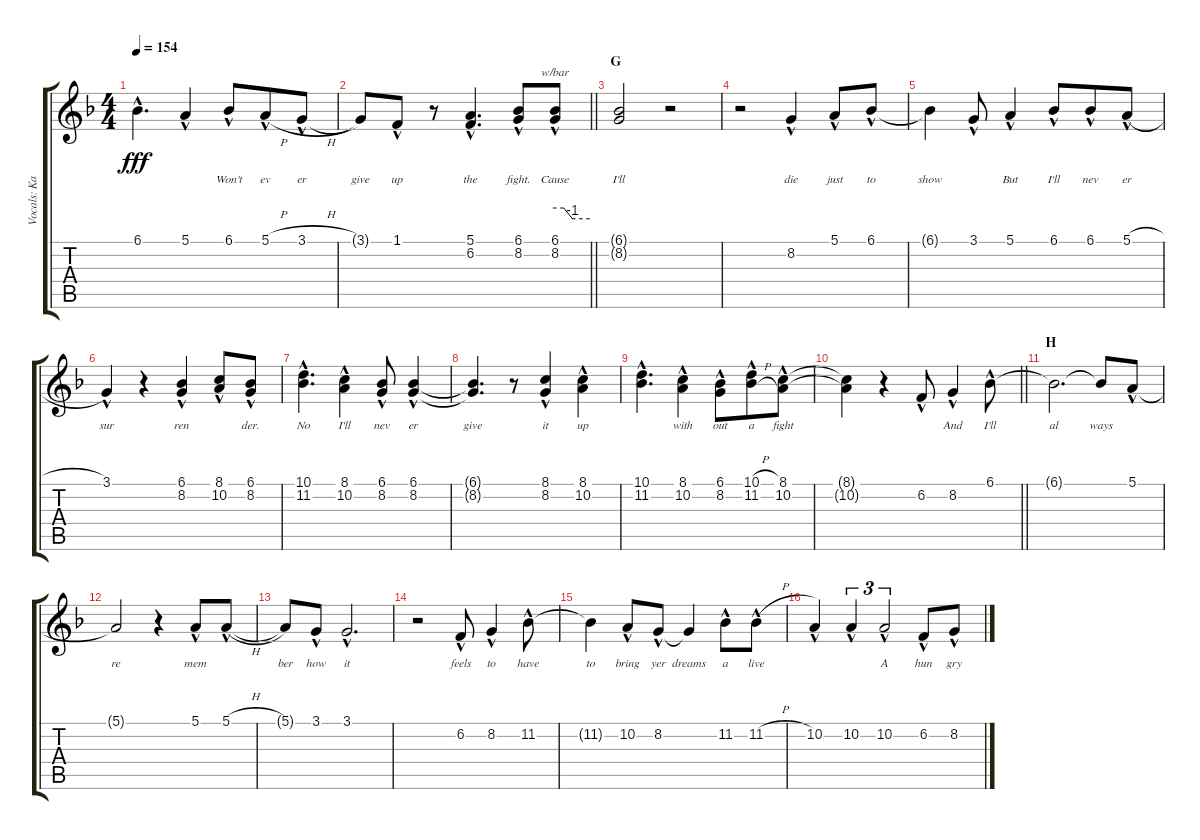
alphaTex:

\track ("Vocals: Kal" "Vocals: Ka") {instrument lead2sawtooth}
\staff {score tabs}
\tuning (E4 B3 G3 D3 A2 E2) {hide}
\ts (4 4)
\tempo 154
\clef g2
\ks f
6.1{hac}.4{d lyrics (0 "") lyrics (1 "") lyrics (2 "") lyrics (3 "") lyrics (4 "") dy fff} 5.1{hac}.4{lyrics (0 "") lyrics (1 "") lyrics (2 "") lyrics (3 "") lyrics (4 "")} 6.1{hac}.8{lyrics (0 "Won't") lyrics (1 "") lyrics (2 "") lyrics (3 "") lyrics (4 "") beam merge} 5.1{h hac}.8{lyrics (0 "ev") lyrics (1 "") lyrics (2 "") lyrics (3 "") lyrics (4 "")} 3.1{h hac}.8{lyrics (0 "er") lyrics (1 "") lyrics (2 "") lyrics (3 "") lyrics (4 "")} |
\barLineRight lightlight
3.1{t}.8{lyrics (0 "give") lyrics (1 "") lyrics (2 "") lyrics (3 "") lyrics (4 "")} 1.1{hac}.8{lyrics (0 "up") lyrics (1 "") lyrics (2 "") lyrics (3 "") lyrics (4 "")} r.8 (5.1{hac} 6.2{hac}).4{d lyrics (0 "the") lyrics (1 "") lyrics (2 "") lyrics (3 "") lyrics (4 "")} (6.1{hac} 8.2{hac}).8{lyrics (0 "fight.") lyrics (1 "") lyrics (2 "") lyrics (3 "") lyrics (4 "")} (6.1{hac} 8.2{hac}).8{tbe (custom default 0 0 15 0 30 -4 60 -4) lyrics (0 "Cause") lyrics (1 "") lyrics (2 "") lyrics (3 "") lyrics (4 "")} |
\section ("" "G")
(6.1{t} 8.2{t}).2{lyrics (0 "I'll") lyrics (1 "") lyrics (2 "") lyrics (3 "") lyrics (4 "")} r.2 |
r.2 8.2{hac}.4{lyrics (0 "die") lyrics (1 "") lyrics (2 "") lyrics (3 "") lyrics (4 "")} 5.1{hac}.8{lyrics (0 "just") lyrics (1 "") lyrics (2 "") lyrics (3 "") lyrics (4 "")} 6.1{hac}.8{lyrics (0 "to") lyrics (1 "") lyrics (2 "") lyrics (3 "") lyrics (4 "")} |
6.1{t}.4{lyrics (0 "show") lyrics (1 "") lyrics (2 "") lyrics (3 "") lyrics (4 "")} 3.1{hac}.8{lyrics (0 "") lyrics (1 "") lyrics (2 "") lyrics (3 "") lyrics (4 "")} 5.1{hac}.4{lyrics (0 "But") lyrics (1 "") lyrics (2 "") lyrics (3 "") lyrics (4 "")} 6.1{hac}.8{lyrics (0 "I'll") lyrics (1 "") lyrics (2 "") lyrics (3 "") lyrics (4 "") beam merge} 6.1{hac}.8{lyrics (0 "nev") lyrics (1 "") lyrics (2 "") lyrics (3 "") lyrics (4 "")} 5.1{h hac}.8{lyrics (0 "er") lyrics (1 "") lyrics (2 "") lyrics (3 "") lyrics (4 "")} |
3.1{hac}.4{lyrics (0 "sur") lyrics (1 "") lyrics (2 "") lyrics (3 "") lyrics (4 "")} r.4 (6.1{hac} 8.2{hac}).4{lyrics (0 "ren") lyrics (1 "") lyrics (2 "") lyrics (3 "") lyrics (4 "")} (8.1{hac} 10.2{hac}).8{lyrics (0 "") lyrics (1 "") lyrics (2 "") lyrics (3 "") lyrics (4 "")} (6.1{hac} 8.2{hac}).8{lyrics (0 "der.") lyrics (1 "") lyrics (2 "") lyrics (3 "") lyrics (4 "")} |
(10.1{hac} 11.2{hac}).4{d lyrics (0 "No") lyrics (1 "") lyrics (2 "") lyrics (3 "") lyrics (4 "")} (8.1{hac} 10.2{hac}).4{lyrics (0 "I'll") lyrics (1 "") lyrics (2 "") lyrics (3 "") lyrics (4 "")} (6.1{hac} 8.2{hac}).8{lyrics (0 "nev") lyrics (1 "") lyrics (2 "") lyrics (3 "") lyrics (4 "")} (6.1{hac} 8.2{hac}).4{lyrics (0 "er") lyrics (1 "") lyrics (2 "") lyrics (3 "") lyrics (4 "")} |
(6.1{t} 8.2{t}).4{d lyrics (0 "give") lyrics (1 "") lyrics (2 "") lyrics (3 "") lyrics (4 "")} r.8 (8.1{hac} 8.2{hac}).4{lyrics (0 "it") lyrics (1 "") lyrics (2 "") lyrics (3 "") lyrics (4 "")} (8.1{hac} 10.2{hac}).4{lyrics (0 "up") lyrics (1 "") lyrics (2 "") lyrics (3 "") lyrics (4 "")} |
(10.1{hac} 11.2{hac}).4{d lyrics (0 "") lyrics (1 "") lyrics (2 "") lyrics (3 "") lyrics (4 "")} (8.1{hac} 10.2{hac}).4{lyrics (0 "with") lyrics (1 "") lyrics (2 "") lyrics (3 "") lyrics (4 "")} (6.1{hac} 8.2{hac}).8{lyrics (0 "out") lyrics (1 "") lyrics (2 "") lyrics (3 "") lyrics (4 "") beam merge} (10.1{h hac} 11.2{h hac}).8{lyrics (0 "a") lyrics (1 "") lyrics (2 "") lyrics (3 "") lyrics (4 "")} (8.1{hac} 10.2{hac}).8{lyrics (0 "fight") lyrics (1 "") lyrics (2 "") lyrics (3 "") lyrics (4 "")} |
\barLineRight lightlight
(8.1{t} 10.2{t}).4{lyrics (0 "") lyrics (1 "") lyrics (2 "") lyrics (3 "") lyrics (4 "")} r.4 6.2{hac}.8{lyrics (0 "") lyrics (1 "") lyrics (2 "") lyrics (3 "") lyrics (4 "")} 8.2{hac}.4{lyrics (0 "And") lyrics (1 "") lyrics (2 "") lyrics (3 "") lyrics (4 "")} 6.1{hac}.8{lyrics (0 "I'll") lyrics (1 "") lyrics (2 "") lyrics (3 "") lyrics (4 "")} |
\section ("" "H")
6.1{t}.2{d lyrics (0 "al") lyrics (1 "") lyrics (2 "") lyrics (3 "") lyrics (4 "")} 6.1{t}.8{lyrics (0 "ways") lyrics (1 "") lyrics (2 "") lyrics (3 "") lyrics (4 "")} 5.1{hac}.8{lyrics (0 "") lyrics (1 "") lyrics (2 "") lyrics (3 "") lyrics (4 "")} |
5.1{t}.2{lyrics (0 "re") lyrics (1 "") lyrics (2 "") lyrics (3 "") lyrics (4 "")} r.4 5.1{hac}.8{lyrics (0 "mem") lyrics (1 "") lyrics (2 "") lyrics (3 "") lyrics (4 "")} 5.1{h hac}.8{lyrics (0 "") lyrics (1 "") lyrics (2 "") lyrics (3 "") lyrics (4 "")} |
5.1{t}.8{lyrics (0 "ber") lyrics (1 "") lyrics (2 "") lyrics (3 "") lyrics (4 "")} 3.1{hac}.8{lyrics (0 "how") lyrics (1 "") lyrics (2 "") lyrics (3 "") lyrics (4 "")} 3.1{hac}.2{d lyrics (0 "it") lyrics (1 "") lyrics (2 "") lyrics (3 "") lyrics (4 "")} |
r.2 6.2{hac}.8{lyrics (0 "feels") lyrics (1 "") lyrics (2 "") lyrics (3 "") lyrics (4 "")} 8.2{hac}.4{lyrics (0 "to") lyrics (1 "") lyrics (2 "") lyrics (3 "") lyrics (4 "")} 11.2{hac}.8{lyrics (0 "have") lyrics (1 "") lyrics (2 "") lyrics (3 "") lyrics (4 "")} |
11.2{t}.4{lyrics (0 "to") lyrics (1 "") lyrics (2 "") lyrics (3 "") lyrics (4 "")} 10.2{hac}.8{lyrics (0 "bring") lyrics (1 "") lyrics (2 "") lyrics (3 "") lyrics (4 "")} 8.2{hac}.8{lyrics (0 "yer") lyrics (1 "") lyrics (2 "") lyrics (3 "") lyrics (4 "")} 8.2{t}.4{lyrics (0 "dreams") lyrics (1 "") lyrics (2 "") lyrics (3 "") lyrics (4 "")} 11.2{hac}.8{lyrics (0 "a") lyrics (1 "") lyrics (2 "") lyrics (3 "") lyrics (4 "")} 11.2{h hac}.8{lyrics (0 "live") lyrics (1 "") lyrics (2 "") lyrics (3 "") lyrics (4 "")} |
10.2{hac}.4{lyrics (0 "") lyrics (1 "") lyrics (2 "") lyrics (3 "") lyrics (4 "")} 10.2{hac}.4{tu (3 2) lyrics (0 "") lyrics (1 "") lyrics (2 "") lyrics (3 "") lyrics (4 "")} 10.2{hac}.2{tu (3 2) lyrics (0 "A") lyrics (1 "") lyrics (2 "") lyrics (3 "") lyrics (4 "")} 6.2{hac}.8{lyrics (0 "hun") lyrics (1 "") lyrics (2 "") lyrics (3 "") lyrics (4 "")} 8.2{h hac}.8{lyrics (0 "gry") lyrics (1 "") lyrics (2 "") lyrics (3 "") lyrics (4 "")}
